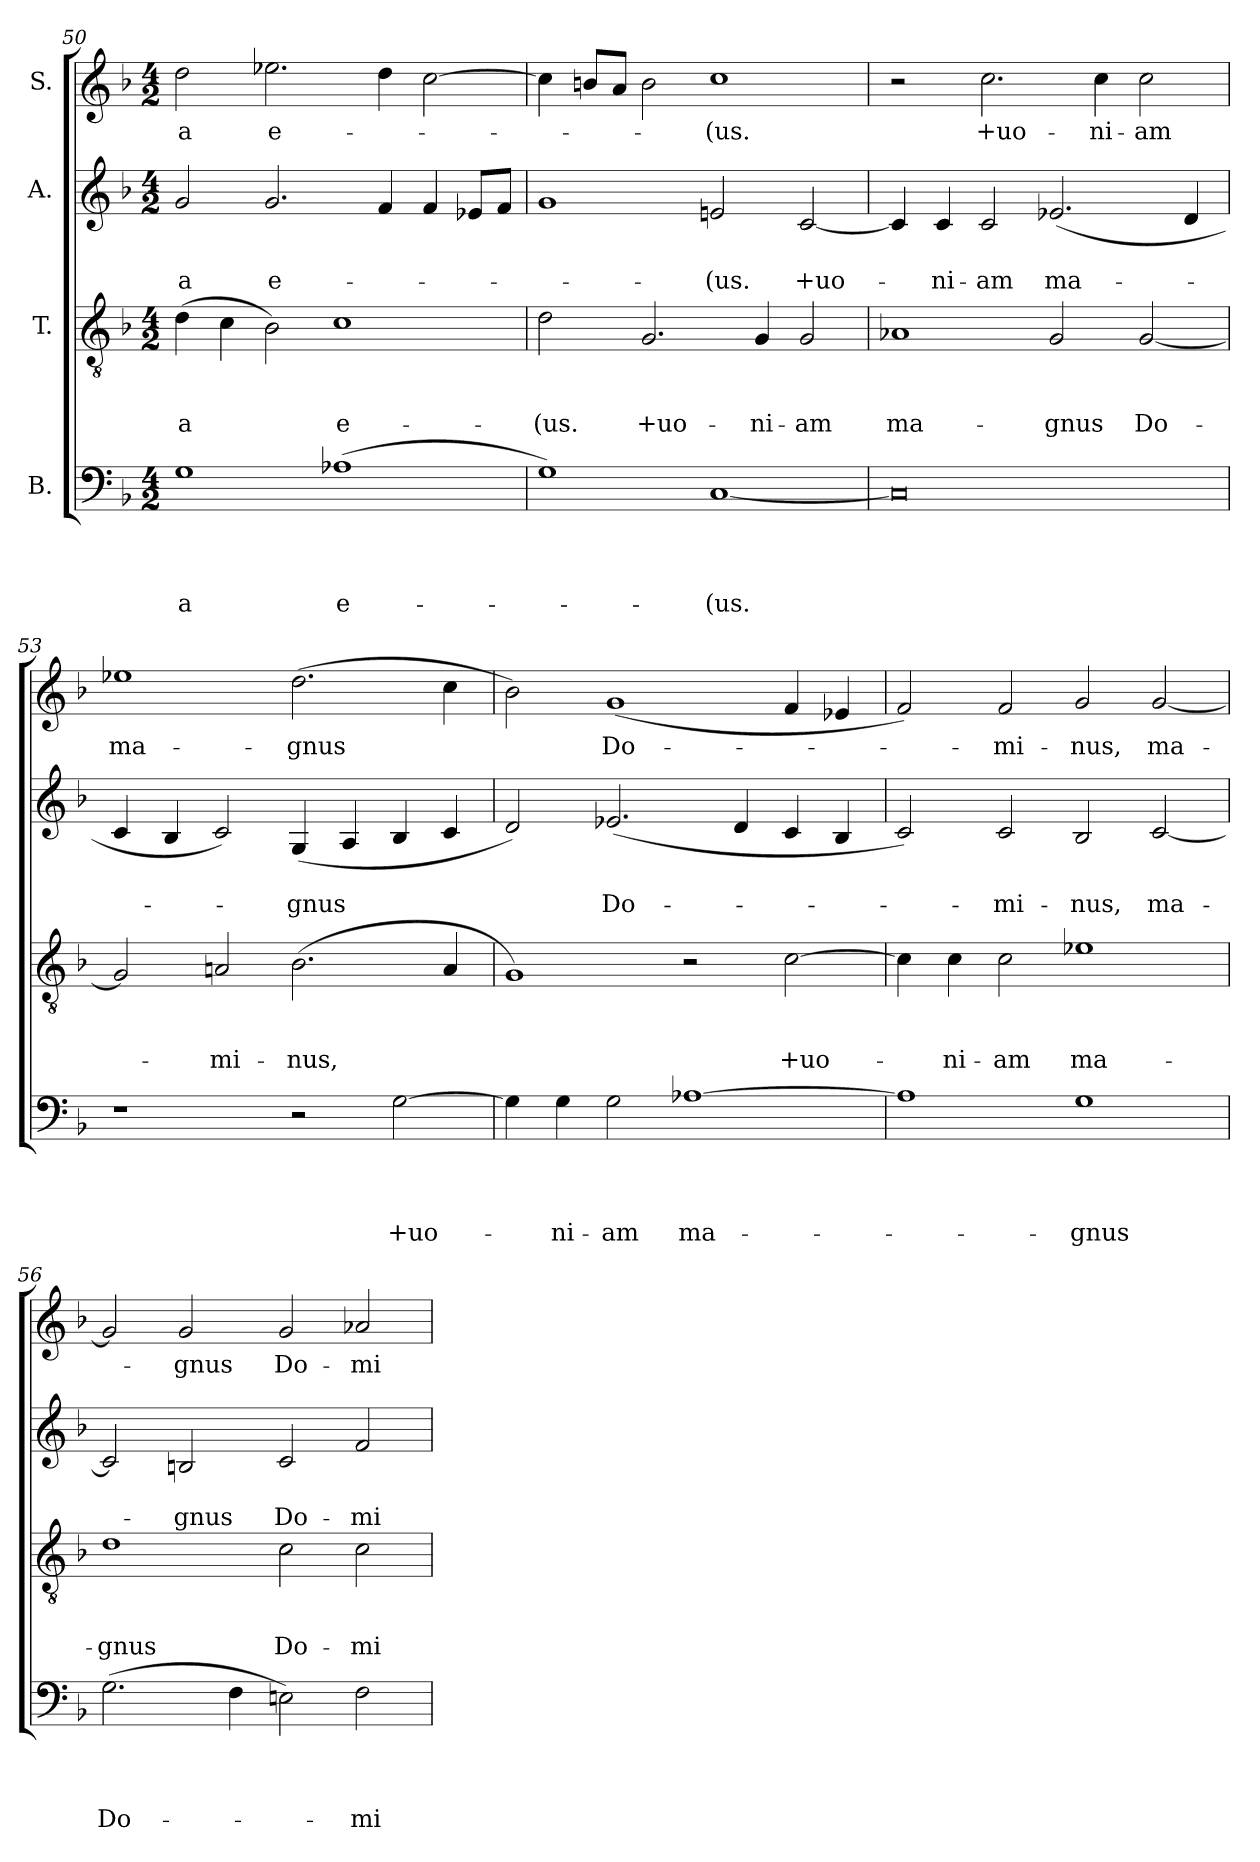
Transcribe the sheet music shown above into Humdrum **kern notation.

**kern	**text	**text	**text	**text	**kern	**text	**text	**text	**kern	**text	**text	**kern	**text
*part4	*part4	*part4	*part4	*part4	*part3	*part3	*part3	*part3	*part2	*part2	*part2	*part1	*part1
*staff4	*staff4	*staff4	*staff4	*staff4	*staff3	*staff3	*staff3	*staff3	*staff2	*staff2	*staff2	*staff1	*staff1
*I"B.	*	*	*	*	*I"T.	*	*	*	*I"A.	*	*	*I"S.	*
*clefF4	*	*	*	*	*clefGv2	*	*	*	*clefG2	*	*	*clefG2	*
*k[b-]	*	*	*	*	*k[b-]	*	*	*	*k[b-]	*	*	*k[b-]	*
*F:	*	*	*	*	*F:	*	*	*	*F:	*	*	*F:	*
*M4/2	*	*	*	*	*M4/2	*	*	*	*M4/2	*	*	*M4/2	*
=50	=50	=50	=50	=50	=50	=50	=50	=50	=50	=50	=50	=50	=50
!	!	!	!	!LO:LY:b:rj	!	!	!	!LO:LY:b	!	!	!LO:LY:b	!	!LO:LY:b
1G	.	.	.	-a	(>4d\	.	.	-a	2g/	.	-a	2dd\	-a
.	.	.	.	.	4c\	.	.	.	.	.	.	.	.
!	!	!	!	!	!	!	!	!	!	!	!LO:LY:b:rj	!	!LO:LY:b:rj
.	.	.	.	.	2B-\)	.	.	.	2.g/	.	e-	2.ee-X\	e-
!	!	!	!	!LO:LY:b:rj	!	!	!	!LO:LY:b:rj	!	!	!	!	!
(>1A-X	.	.	.	e-	1c	.	.	e-	.	.	.	.	.
.	.	.	.	.	.	.	.	.	4f/	.	.	4dd\	.
.	.	.	.	.	.	.	.	.	4f/	.	.	[<2cc\	.
.	.	.	.	.	.	.	.	.	8e-X/L	.	.	.	.
.	.	.	.	.	.	.	.	.	8f/J	.	.	.	.
!!LO:LB:g=z
=51	=51	=51	=51	=51	=51	=51	=51	=51	=51	=51	=51	=51	=51
!	!	!	!	!	!	!	!	!LO:LY:b	!	!	!	!	!
1G)	.	.	.	.	2d\	.	.	-(us.	1g	.	.	4cc\]	.
.	.	.	.	.	.	.	.	.	.	.	.	8bn/L	.
.	.	.	.	.	.	.	.	.	.	.	.	8a/J	.
!	!	!	!	!	!	!	!	!LO:LY:b	!	!	!	!	!
.	.	.	.	.	2.G/	.	.	+uo-	.	.	.	2b\	.
!	!	!	!	!LO:LY:b	!	!	!	!	!	!	!LO:LY:b	!	!LO:LY:b
[<1C	.	.	.	-(us.	.	.	.	.	2en/	.	-(us.	1cc	-(us.
!	!	!	!	!	!	!	!	!LO:LY:b	!	!	!	!	!
.	.	.	.	.	4G/	.	.	-ni-	.	.	.	.	.
!	!	!	!	!	!	!	!	!LO:LY:b	!	!	!LO:LY:b	!	!
.	.	.	.	.	2G/	.	.	-am	[<2c/	.	+uo-	.	.
=52	=52	=52	=52	=52	=52	=52	=52	=52	=52	=52	=52	=52	=52
!	!	!	!	!	!	!	!	!LO:LY:b	!	!	!	!	!
0C]	.	.	.	.	1A-X	.	.	ma-	4c/]	.	.	2r	.
!	!	!	!	!	!	!	!	!	!	!	!LO:LY:b	!	!
.	.	.	.	.	.	.	.	.	4c/	.	-ni-	.	.
!	!	!	!	!	!	!	!	!	!	!	!LO:LY:b	!	!LO:LY:b
.	.	.	.	.	.	.	.	.	2c/	.	-am	2.cc\	+uo-
!	!	!	!	!	!	!	!	!LO:LY:b	!	!	!LO:LY:b	!	!
.	.	.	.	.	2G/	.	.	-gnus	(<2.e-X/	.	ma-	.	.
!	!	!	!	!	!	!	!	!	!	!	!	!	!LO:LY:b
.	.	.	.	.	.	.	.	.	.	.	.	4cc\	-ni-
!	!	!	!	!	!	!	!	!LO:LY:b	!	!	!	!	!LO:LY:b
.	.	.	.	.	[<2G/	.	.	Do-	.	.	.	2cc\	-am
.	.	.	.	.	.	.	.	.	4d/	.	.	.	.
=53	=53	=53	=53	=53	=53	=53	=53	=53	=53	=53	=53	=53	=53
!	!	!	!	!	!	!	!	!	!	!	!	!	!LO:LY:b
1r	.	.	.	.	2G/]	.	.	.	4c/	.	.	1ee-X	ma-
.	.	.	.	.	.	.	.	.	4B-/	.	.	.	.
!	!	!	!	!	!	!	!	!LO:LY:b	!	!	!	!	!
.	.	.	.	.	2An/	.	.	-mi-	2c/)	.	.	.	.
!	!	!	!	!	!	!	!	!LO:LY:b	!	!	!LO:LY:b	!	!LO:LY:b
2r	.	.	.	.	(>2.B-\	.	.	-nus,	(<4G/	.	-gnus	(>2.dd\	-gnus
.	.	.	.	.	.	.	.	.	4A/	.	.	.	.
!	!	!	!	!LO:LY:b	!	!	!	!	!	!	!	!	!
[>2G\	.	.	.	+uo-	.	.	.	.	4B-/	.	.	.	.
.	.	.	.	.	4A/	.	.	.	4c/	.	.	4cc\	.
=54	=54	=54	=54	=54	=54	=54	=54	=54	=54	=54	=54	=54	=54
4G\]	.	.	.	.	1G)	.	.	.	2d/)	.	.	2b-\)	.
!	!	!	!	!LO:LY:b	!	!	!	!	!	!	!	!	!
4G\	.	.	.	-ni-	.	.	.	.	.	.	.	.	.
!	!	!	!	!LO:LY:b	!	!	!	!	!	!	!LO:LY:b	!	!LO:LY:b
2G\	.	.	.	-am	.	.	.	.	(<2.e-X/	.	Do-	(<1g	Do-
!	!	!	!	!LO:LY:b	!	!	!	!	!	!	!	!	!
[>1A-X	.	.	.	ma-	2r	.	.	.	.	.	.	.	.
.	.	.	.	.	.	.	.	.	4d/	.	.	.	.
!	!	!	!	!	!	!	!	!LO:LY:b	!	!	!	!	!
.	.	.	.	.	[>2c\	.	.	+uo-	4c/	.	.	4f/	.
.	.	.	.	.	.	.	.	.	4B-/	.	.	4e-X/	.
=55	=55	=55	=55	=55	=55	=55	=55	=55	=55	=55	=55	=55	=55
1A-]	.	.	.	.	4c\]	.	.	.	2c/)	.	.	2f/)	.
!	!	!	!	!	!	!	!	!LO:LY:b	!	!	!	!	!
.	.	.	.	.	4c\	.	.	-ni-	.	.	.	.	.
!	!	!	!	!	!	!	!	!LO:LY:b	!	!	!LO:LY:b	!	!LO:LY:b
.	.	.	.	.	2c\	.	.	-am	2c/	.	-mi-	2f/	-mi-
!	!	!	!	!LO:LY:b	!	!	!	!LO:LY:b	!	!	!LO:LY:b	!	!LO:LY:b
1G	.	.	.	-gnus	1e-X	.	.	ma-	2B-/	.	-nus,	2g/	-nus,
!	!	!	!	!	!	!	!	!	!	!	!LO:LY:b	!	!LO:LY:b
.	.	.	.	.	.	.	.	.	[<2c/	.	ma-	[<2g/	ma-
=56	=56	=56	=56	=56	=56	=56	=56	=56	=56	=56	=56	=56	=56
!	!	!	!	!LO:LY:b	!	!	!	!LO:LY:b	!	!	!	!	!
(>2.G\	.	.	.	Do-	1d	.	.	-gnus	2c/]	.	.	2g/]	.
!	!	!	!	!	!	!	!	!	!	!	!LO:LY:b	!	!LO:LY:b
.	.	.	.	.	.	.	.	.	2Bn/	.	-gnus	2g/	-gnus
4F\	.	.	.	.	.	.	.	.	.	.	.	.	.
!	!	!	!	!	!	!	!	!LO:LY:b	!	!	!LO:LY:b	!	!LO:LY:b
2En\)	.	.	.	.	2c\	.	.	Do-	2c/	.	Do-	2g/	Do-
!	!	!	!	!LO:LY:b	!	!	!	!LO:LY:b	!	!	!LO:LY:b	!	!LO:LY:b
2F\	.	.	.	-mi-	2c\	.	.	-mi-	2f/	.	-mi-	2a-X/	-mi-
=	=	=	=	=	=	=	=	=	=	=	=	=	=
*-	*-	*-	*-	*-	*-	*-	*-	*-	*-	*-	*-	*-	*-
